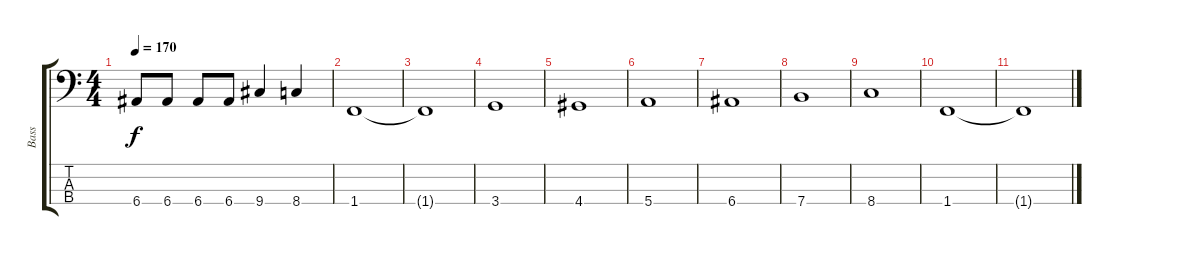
\track ("Bass" "Bass") {instrument electricbassfinger}
\staff {score tabs}
\tuning (G2 D2 A1 E1) {hide}
\ts (4 4)
\tempo 170
\clef f4
\ks c
6.4.8{dy f} 6.4.8 6.4.8 6.4.8 9.4.4 8.4.4 |
1.4.1 |
1.4{t}.1 |
3.4.1 |
4.4.1 |
5.4.1 |
6.4.1 |
7.4.1 |
8.4.1 |
1.4.1 |
1.4{t}.1
